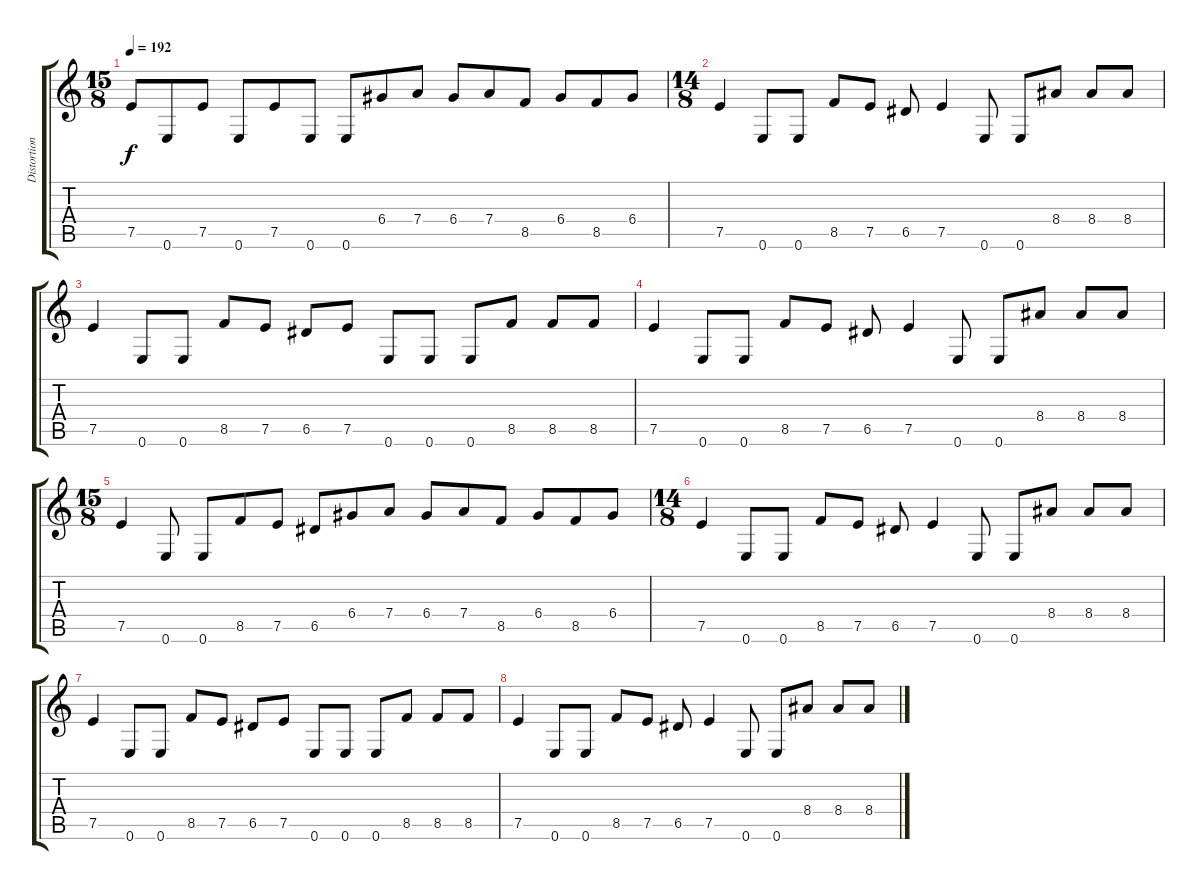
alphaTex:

\track ("Distortion Guitar" "Distortion") {instrument distortionguitar}
\staff {score tabs}
\tuning (E4 B3 G3 D3 A2 E2) {hide}
\ts (15 8)
\tempo 192
\clef g2
\ks c
7.5.8{dy f} 0.6.8 7.5.8 0.6.8 7.5.8 0.6.8 0.6.8 6.4.8 7.4.8 6.4.8 7.4.8 8.5.8 6.4.8 8.5.8 6.4.8 |
\ts (14 8)
7.5.4{volume 14} 0.6.8 0.6.8 8.5.8 7.5.8 6.5.8 7.5.4 0.6.8 0.6.8 8.4.8 8.4.8 8.4.8 |
7.5.4 0.6.8 0.6.8 8.5.8 7.5.8 6.5.8 7.5.8 0.6.8 0.6.8 0.6.8 8.5.8 8.5.8 8.5.8 |
7.5.4 0.6.8 0.6.8 8.5.8 7.5.8 6.5.8 7.5.4 0.6.8 0.6.8 8.4.8 8.4.8 8.4.8 |
\ts (15 8)
7.5.4 0.6.8 0.6.8 8.5.8 7.5.8 6.5.8 6.4.8 7.4.8 6.4.8 7.4.8 8.5.8 6.4.8 8.5.8 6.4.8 |
\ts (14 8)
7.5.4 0.6.8 0.6.8 8.5.8 7.5.8 6.5.8 7.5.4 0.6.8 0.6.8 8.4.8 8.4.8 8.4.8 |
7.5.4 0.6.8 0.6.8 8.5.8 7.5.8 6.5.8 7.5.8 0.6.8 0.6.8 0.6.8 8.5.8 8.5.8 8.5.8 |
7.5.4 0.6.8 0.6.8 8.5.8 7.5.8 6.5.8 7.5.4 0.6.8 0.6.8 8.4.8 8.4.8 8.4.8
